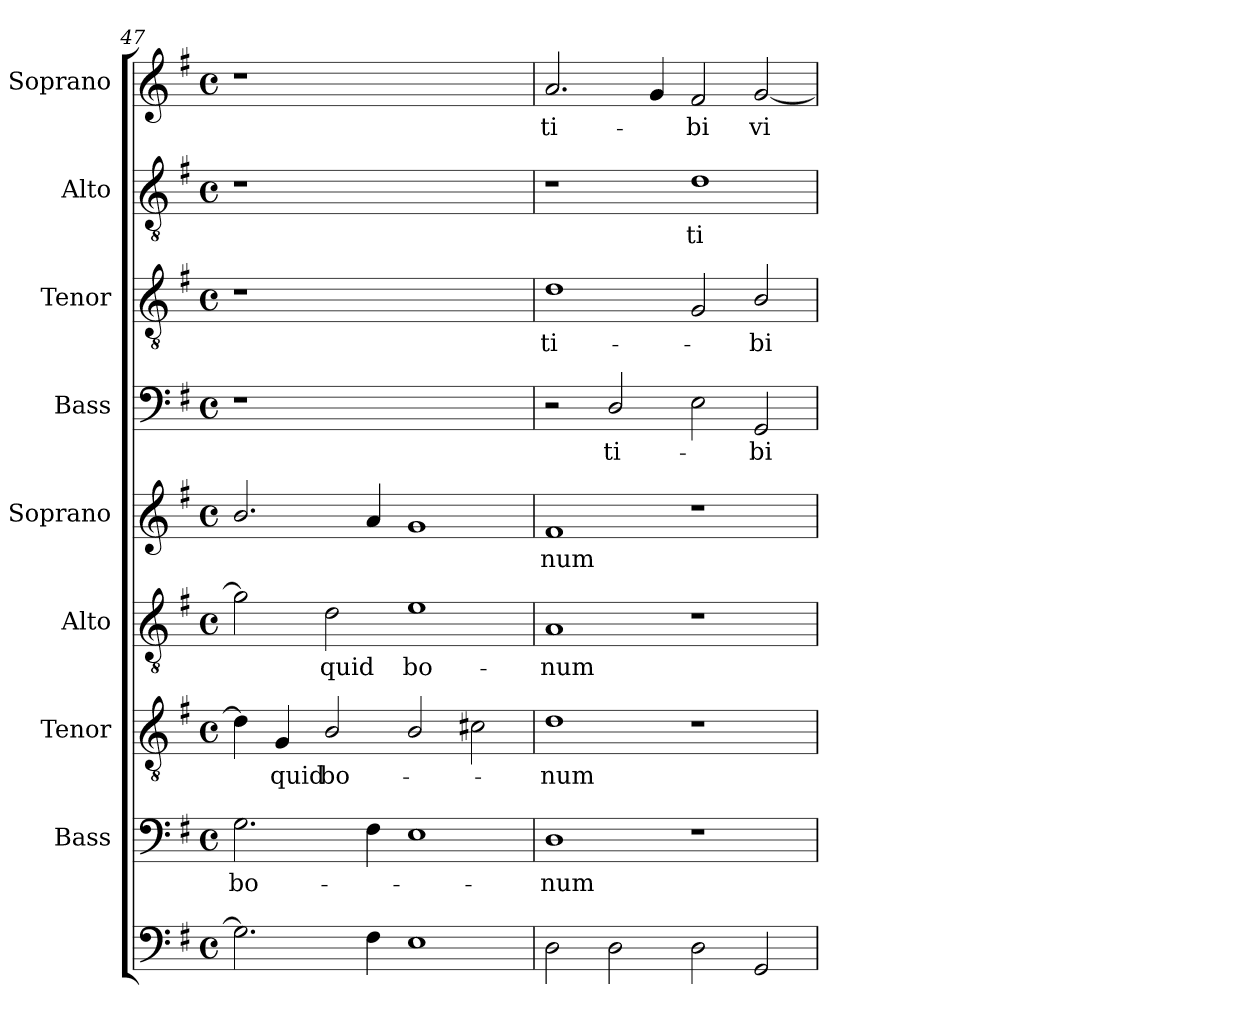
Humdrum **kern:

**kern	**kern	**text	**kern	**text	**kern	**text	**kern	**text	**kern	**text	**kern	**text	**kern	**text	**kern	**text
*part9	*part8	*part8	*part7	*part7	*part6	*part6	*part5	*part5	*part4	*part4	*part3	*part3	*part2	*part2	*part1	*part1
*staff9	*staff8	*staff8	*staff7	*staff7	*staff6	*staff6	*staff5	*staff5	*staff4	*staff4	*staff3	*staff3	*staff2	*staff2	*staff1	*staff1
*I""Violón y contrabajo"	*I"Bass	*	*I"Tenor	*	*I"Alto	*	*I"Soprano	*	*I"Bass	*	*I"Tenor	*	*I"Alto	*	*I"Soprano	*
*I'Cont.	*I'B.	*	*I'T.	*	*I'A.	*	*I'S.	*	*I'B.	*	*I'T.	*	*I'A.	*	*I'S.	*
*clefF4	*clefF4	*	*clefGv2	*	*clefGv2	*	*clefG2	*	*clefF4	*	*clefGv2	*	*clefGv2	*	*clefG2	*
*	*	*	*ITrd7c12	*	*ITrd7c12	*	*	*	*	*	*ITrd7c12	*	*ITrd7c12	*	*	*
*k[f#]	*k[f#]	*	*k[f#]	*	*k[f#]	*	*k[f#]	*	*k[f#]	*	*k[f#]	*	*k[f#]	*	*k[f#]	*
*G:	*G:	*	*G:	*	*G:	*	*G:	*	*G:	*	*G:	*	*G:	*	*G:	*
*M4/4	*M4/4	*	*M4/4	*	*M4/4	*	*M4/4	*	*M4/4	*	*M4/4	*	*M4/4	*	*M4/4	*
*met(c)	*met(c)	*	*met(c)	*	*met(c)	*	*met(c)	*	*met(c)	*	*met(c)	*	*met(c)	*	*met(c)	*
=47	=47	=47	=47	=47	=47	=47	=47	=47	=47	=47	=47	=47	=47	=47	=47	=47
!	!	!LO:LY:b:color=#000000	!	!	!	!	!	!	!LO:N:vis=1	!	!LO:N:vis=1	!	!LO:N:vis=1	!	!LO:N:vis=1	!
2.Gi\]	2.Gi\	bo-	4Di\]	.	2Gi\]	.	2.bi/	.	1r	.	1r	.	1r	.	1r	.
!	!	!	!	!LO:LY:b:color=#000000	!	!	!	!	!	!	!	!	!	!	!	!
.	.	.	4GGi/	-quid	.	.	.	.	.	.	.	.	.	.	.	.
!	!	!	!	!LO:LY:b:color=#000000	!	!	!	!	!	!	!	!	!	!	!	!
!	!	!	!	!	!	!LO:LY:b:color=#000000	!	!	!	!	!	!	!	!	!	!
.	.	.	2BBi/	bo-	2Di\	-quid	.	.	.	.	.	.	.	.	.	.
4F#i\	4F#i\	.	.	.	.	.	4ai/	.	.	.	.	.	.	.	.	.
!	!	!	!	!	!	!LO:LY:b:color=#000000	!	!	!	!	!	!	!	!	!	!
1Ei	1Ei	.	2BBi/	.	1Ei	bo-	1gi	.	1ryy	.	1ryy	.	1ryy	.	1ryy	.
.	.	.	2C#Xi\	.	.	.	.	.	.	.	.	.	.	.	.	.
=48	=48	=48	=48	=48	=48	=48	=48	=48	=48	=48	=48	=48	=48	=48	=48	=48
!	!	!LO:LY:b:color=#000000	!	!	!	!	!	!	!	!	!	!	!	!	!	!
!	!	!	!	!LO:LY:b:color=#000000	!	!	!	!	!	!	!	!	!	!	!	!
!	!	!	!	!	!	!LO:LY:b:color=#000000	!	!	!	!	!	!	!	!	!	!
!	!	!	!	!	!	!	!	!LO:LY:b:color=#000000	!	!	!	!	!	!	!	!
!	!	!	!	!	!	!	!	!	!	!	!	!LO:LY:b:color=#000000	!	!	!	!
!	!	!	!	!	!	!	!	!	!	!	!	!	!	!	!	!LO:LY:b:color=#000000
2Di\	1Di	-num	1Di	-num	1AAi	-num	1f#i	-num	2r	.	1Di	ti-	1r	.	2.ai/	ti-
!	!	!	!	!	!	!	!	!	!	!LO:LY:b:color=#000000	!	!	!	!	!	!
2Di\	.	.	.	.	.	.	.	.	2Di/	ti-	.	.	.	.	.	.
.	.	.	.	.	.	.	.	.	.	.	.	.	.	.	4gi/	.
!	!	!	!	!	!	!	!	!	!	!	!	!	!	!LO:LY:b:color=#000000	!	!
!	!	!	!	!	!	!	!	!	!	!	!	!	!	!	!	!LO:LY:b:color=#000000
2Di\	1r	.	1r	.	1r	.	1r	.	2Ei\	.	2GGi/	.	1Di	ti-	2f#i/	-bi
!	!	!	!	!	!	!	!	!	!	!LO:LY:b:color=#000000	!	!	!	!	!	!
!	!	!	!	!	!	!	!	!	!	!	!	!LO:LY:b:color=#000000	!	!	!	!
!	!	!	!	!	!	!	!	!	!	!	!	!	!	!	!	!LO:LY:b:color=#000000
2GGi/	.	.	.	.	.	.	.	.	2GGi/	-bi	2BBi/	-bi	.	.	[2gi/	vi-
=	=	=	=	=	=	=	=	=	=	=	=	=	=	=	=	=
*-	*-	*-	*-	*-	*-	*-	*-	*-	*-	*-	*-	*-	*-	*-	*-	*-
